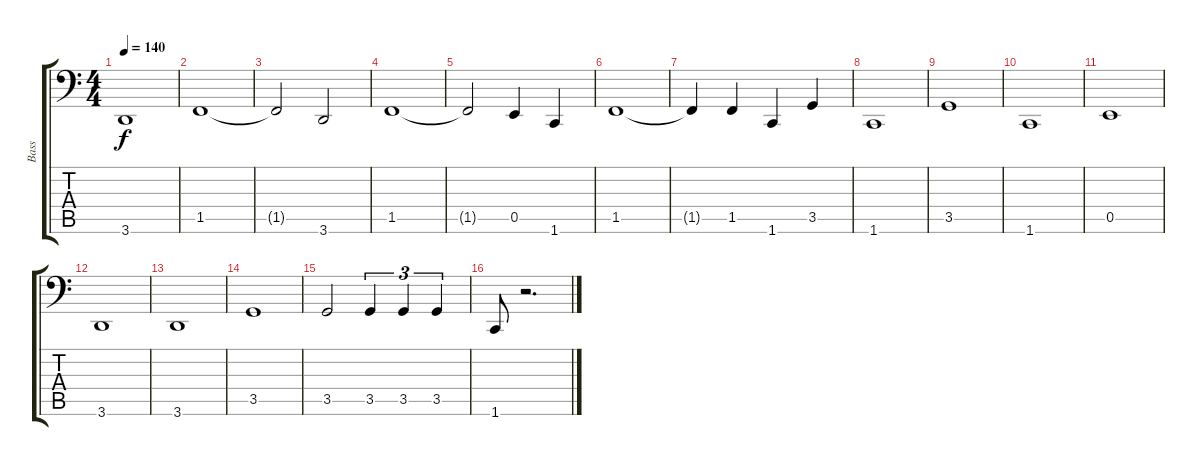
\track ("Bass" "Bass") {instrument electricbassfinger}
\staff {score tabs}
\tuning (C3 G2 D2 A1 E1 B0) {hide}
\ts (4 4)
\tempo 140
\clef f4
\ks c
3.6.1{dy f} |
1.5.1 |
1.5{t}.2 3.6.2 |
1.5.1 |
1.5{t}.2 0.5.4 1.6.4 |
1.5.1 |
1.5{t}.4 1.5.4 1.6.4 3.5.4 |
1.6.1 |
3.5.1 |
1.6.1 |
0.5.1 |
3.6.1 |
3.6.1 |
3.5.1 |
3.5.2 3.5.4{tu (3 2)} 3.5.4{tu (3 2)} 3.5.4{tu (3 2)} |
1.6.8 r.2{d}
